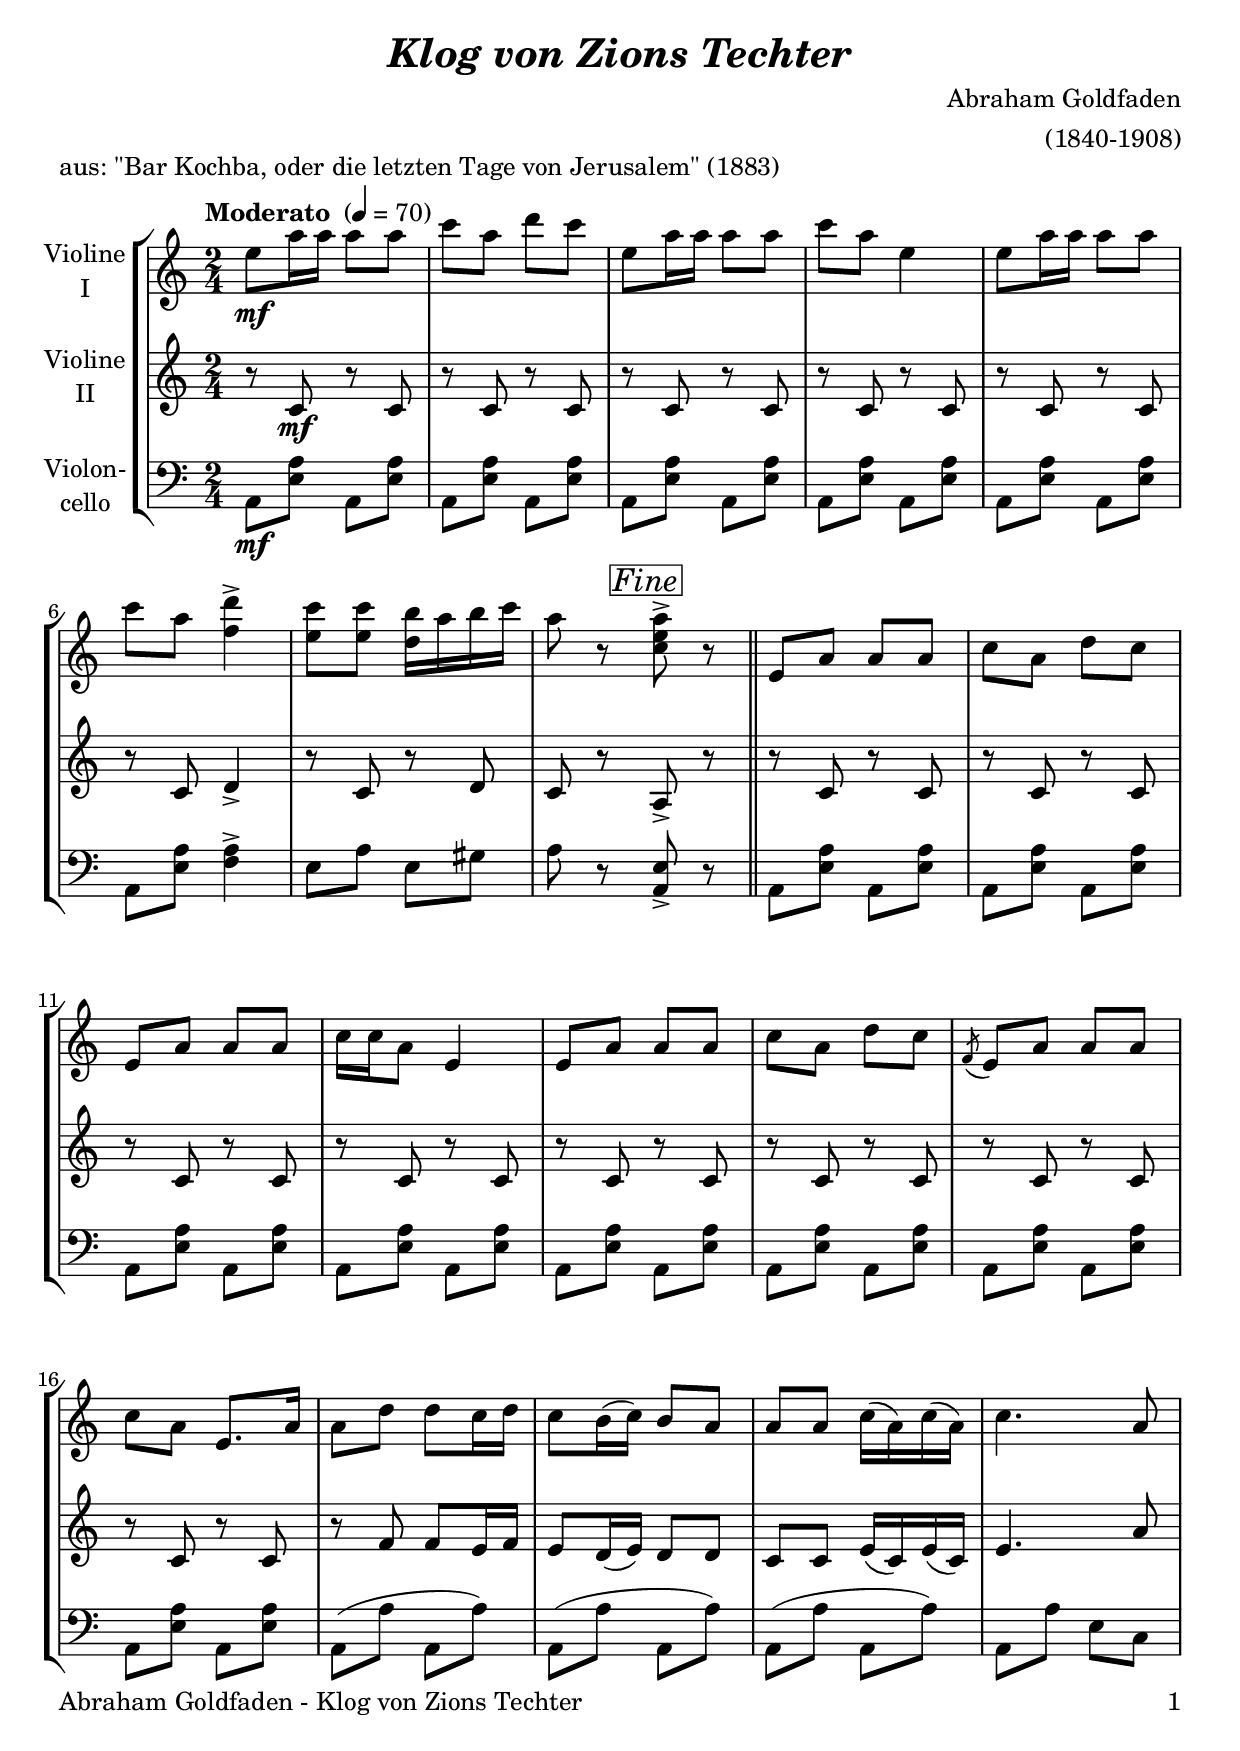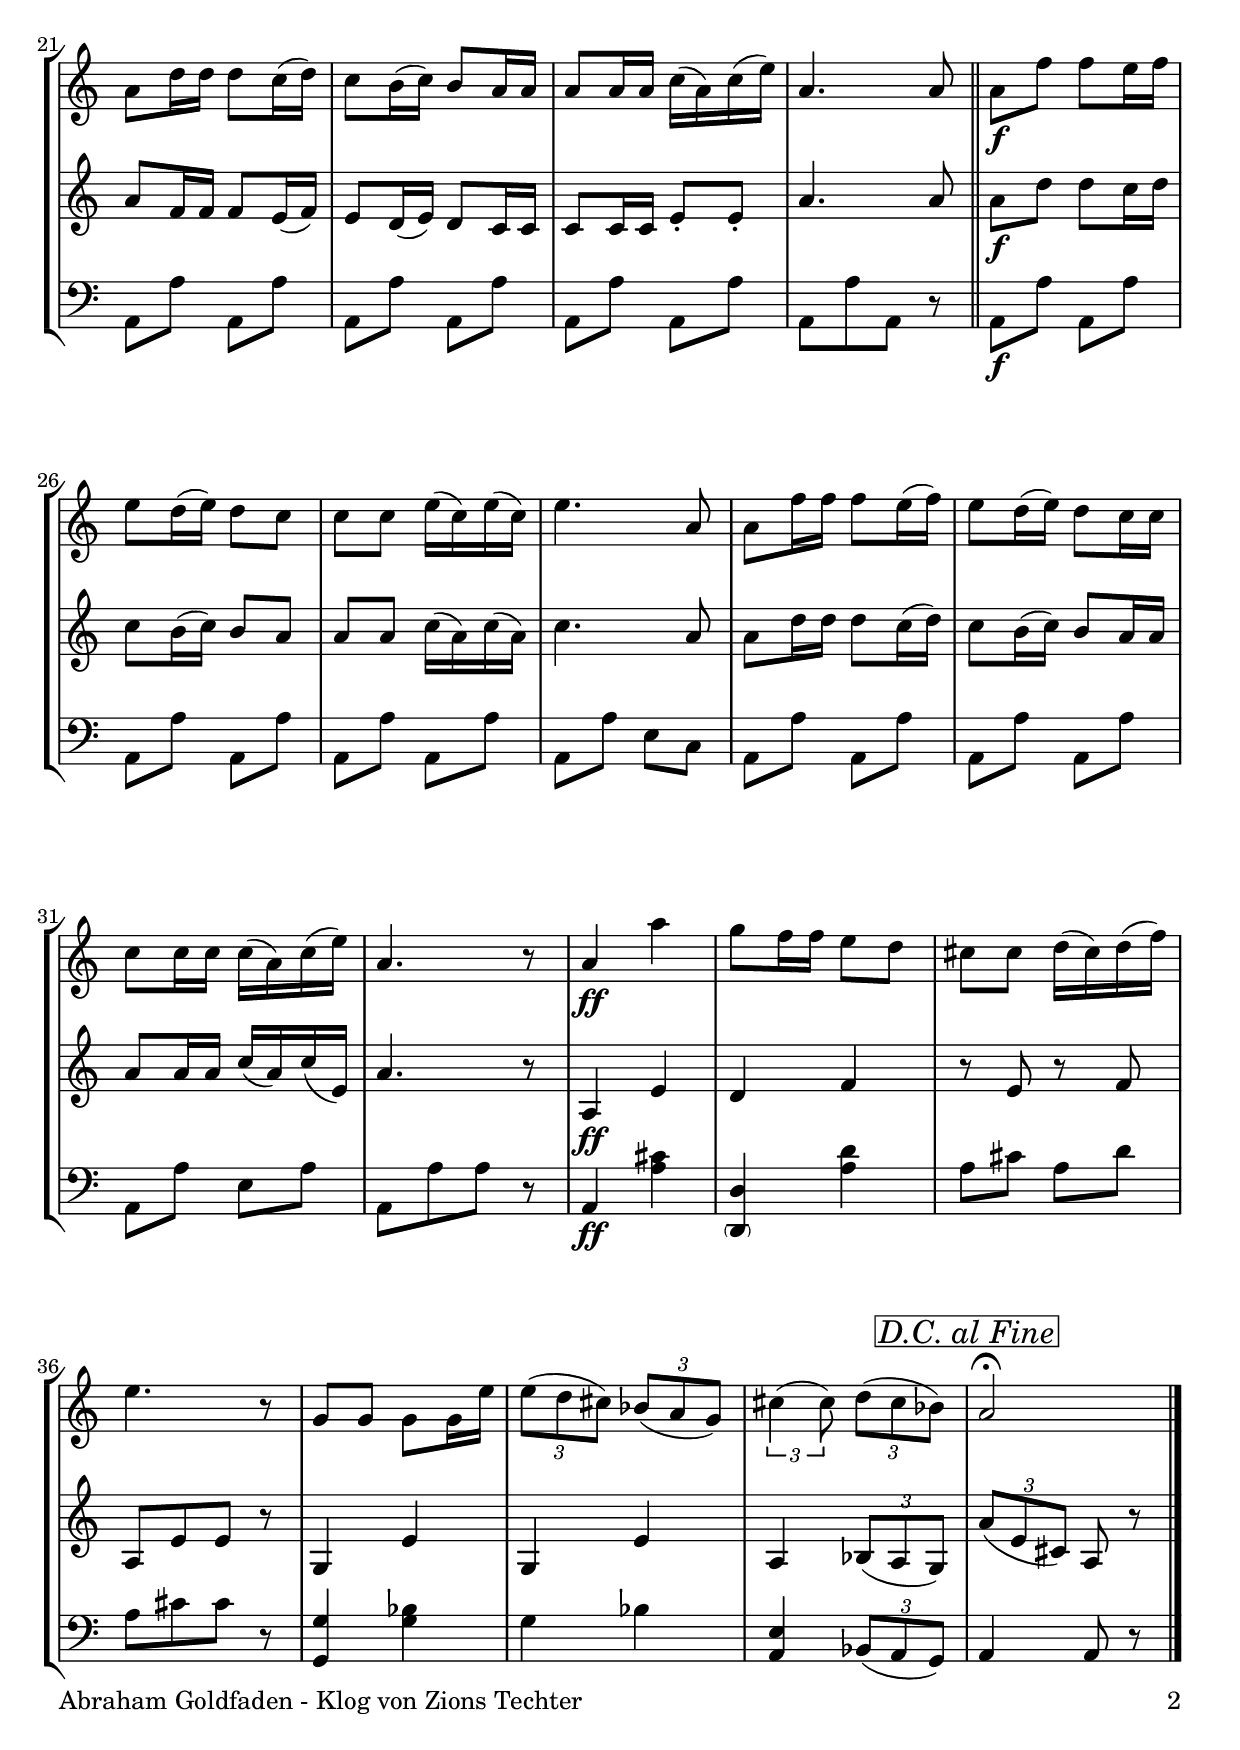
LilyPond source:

\version "2.24.1"
\include "deutsch.ly"

#(set-global-staff-size 22)

\header {
  title     = \markup \bold \italic "Klog von Zions Techter"
  composer  = "Abraham Goldfaden"
  arranger  = "(1840-1908)"
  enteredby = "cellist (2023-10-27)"
  piece     = "aus: \"Bar Kochba, oder die letzten Tage von Jerusalem\" (1883)"
}

voiceconsts = {
 \key a \minor
 \time 2/4
 \clef "treble"
 \numericTimeSignature
 \compressEmptyMeasures
  % Set default beaming for all staves
%  \set Timing.beamExceptions = #'()
%  \set Timing.baseMoment     = #(ly:make-moment 1 4)
%  \set Timing.beatStructure  = #'(1 1 1)
 \tempo "Moderato " 4=70
}

mivl = "violin"
miba = "cello"
mipz = "pizzicato strings"

dcaf = \mark \markup \box \italic "D.C. al Fine"
fine = \mark \markup \box \italic "Fine"

va = \relative c'' {
  \voiceconsts

  e8\mf a16 a a8 a
  c a d c
  e, a16 a a8 a
  c a e4

  e8 a16 a a8 a
  c a <f d'>4->
  <e c'>8 <e c'> <d h'>16 a' h c
  a8 r \fine <c, e a>-> r \bar "||"

  e, a a a
  c a d c
  e, a a a
  c16 c a8 e4

  e8 a a a
  c a d c
  \acciaccatura f, e a a a
  c a e8. a16

  a8 d d c16 d
  c8 h16( c) h8 a
  a a c16( a) c( a)
  c4. a8

  a d16 d d8 c16( d)
  c8 h16( c) h8 a16 a
  a8 a16 a c( a) c( e)
  a,4. a8 \bar "||"

  a\f f' f e16 f
  e8 d16( e) d8 c
  c c e16( c) e( c)
  e4. a,8

  a f'16 f f8 e16( f)
  e8 d16( e) d8 c16 c
  c8 c16 c c( a) c( e)
  a,4. r8

  a4\ff a'
  g8 f16 f e8 d
  cis cis d16( cis) d( f)
  e4. r8

  g, g g g16 e'
  \tuplet 3/2 4 {
    e8( d cis) b( a g)
    cis4( cis8) d( cis b)
  } \dcaf
  a2\fermata \bar "|."
}

vb = \relative c' {
  \voiceconsts

  r8 c\mf r c
  r c r c
  r c r c
  r c r c

  r c r c
  r c d4->
  r8 c r d
  c r \fine a-> r \bar "||"

  r c r c
  r c r c
  r c r c
  r c r c

  r c r c
  r c r c
  r c r c
  r c r c

  r f f e16 f
  e8 d16( e) d8 d
  c c e16( c) e( c)
  e4. a8

  a f16 f f8 e16( f)
  e8 d16( e) d8 c16 c
  c8 c16 c e8-. e-.
  a4. a8 \bar "||"

  a\f d d c16 d
  c8 h16( c) h8 a
  a a c16( a) c( a)
  c4. a8

  a d16 d d8 c16( d)
  c8 h16( c) h8 a16 a
  a8 a16 a c( a) c( e,)
  a4. r8

  a,4\ff e'
  d f
  r8 e r f
  a,[ e' e] r

  g,4 e'
  g, e'
  a, \tuplet 3/2 4 { b8( a g) } \dcaf
  \tuplet 3/2 4 { a'( e cis) } a r \bar "|."
}

vc = \relative c {
  \voiceconsts
  \clef "bass"

  a8\mf <e' a> a, <e' a>
  a, <e' a> a, <e' a>
  a, <e' a> a, <e' a>
  a, <e' a> a, <e' a>
  
  a, <e' a> a, <e' a>
  a, <e' a> <f a>4->
  e8 a e gis
  a r \fine <a, e'>-> r \bar "||"

  a <e' a> a, <e' a>
  a, <e' a> a, <e' a>
  a, <e' a> a, <e' a>
  a, <e' a> a, <e' a>

  a, <e' a> a, <e' a>
  a, <e' a> a, <e' a>
  a, <e' a> a, <e' a>
  a, <e' a> a, <e' a>

  a,( a' a, a')
  a,( a' a, a')
  a,( a' a, a')
  a, a' e c

  a a' a, a'
  a, a' a, a'
  a, a' a, a'
  a,[ a' a,] r \bar "||"

  a\f a' a, a'
  a, a' a, a'
  a, a' a, a'
  a, a' e c

  a a' a, a'
  a, a' a, a'
  a, a' e a
  a,[ a' a] r

  a,4\ff <a' cis>
  <\parenthesize d,, d'> <a'' d>
  a8 cis a d
  a[ cis cis] r

  <g, g'>4 <g' b>
  g b
  <a, e'> \tuplet 3/2 4 { b8( a g) } \dcaf
  a4 a8 r \bar "|."
}


music = \new StaffGroup <<
      \new Staff {
        \set Staff.midiInstrument = \mivl
        \set Staff.instrumentName = \markup \center-column { "Violine" "I" }
        \transpose a a { \va }
      }
      
      \new Staff {
        \set Staff.midiInstrument = \mivl
        \set Staff.instrumentName = \markup \center-column { "Violine" "II" }
        \transpose a a { \vb }
      }
      
      \new Staff {
        \set Staff.midiInstrument = \miba
        \set Staff.instrumentName = \markup \center-column { "Violon-" "cello" }
        \transpose a a { \vc }
      }
>>

\book {
  \paper {
    print-page-number = ##t
    print-first-page-number = ##t
    ragged-last-bottom = ##f
    oddHeaderMarkup = \markup \null
    evenHeaderMarkup = \markup \null
    oddFooterMarkup = \markup {
      \fill-line {
        \if \should-print-page-number
        "Abraham Goldfaden - Klog von Zions Techter" \fromproperty #'page:page-number-string
      }
    }
    evenFooterMarkup = \oddFooterMarkup
  } \score {
    \music
    \layout {}
  }

  \score {
    \unfoldRepeats \music

    \midi {
      \context {
        \Score
      }
    }
  }
}